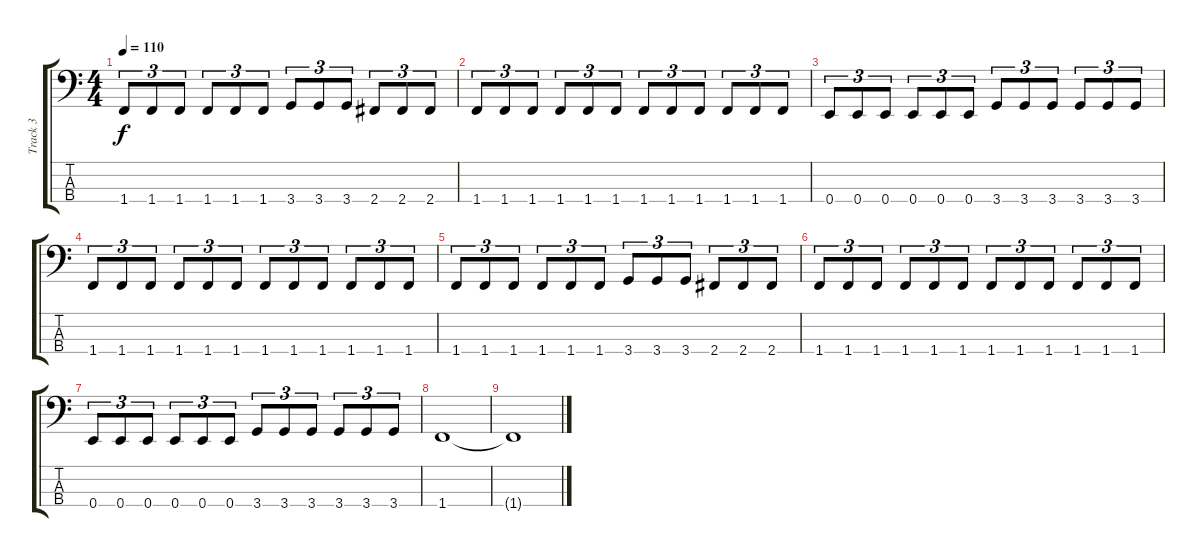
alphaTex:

\track ("Track 3" "Track 3") {instrument electricbasspick}
\staff {score tabs}
\tuning (G2 D2 A1 E1) {hide}
\ts (4 4)
\tempo 110
\clef f4
\ks c
1.4.8{tu (3 2) dy f} 1.4.8{tu (3 2)} 1.4.8{tu (3 2)} 1.4.8{tu (3 2)} 1.4.8{tu (3 2)} 1.4.8{tu (3 2)} 3.4.8{tu (3 2)} 3.4.8{tu (3 2)} 3.4.8{tu (3 2)} 2.4.8{tu (3 2)} 2.4.8{tu (3 2)} 2.4.8{tu (3 2)} |
1.4.8{tu (3 2)} 1.4.8{tu (3 2)} 1.4.8{tu (3 2)} 1.4.8{tu (3 2)} 1.4.8{tu (3 2)} 1.4.8{tu (3 2)} 1.4.8{tu (3 2)} 1.4.8{tu (3 2)} 1.4.8{tu (3 2)} 1.4.8{tu (3 2)} 1.4.8{tu (3 2)} 1.4.8{tu (3 2)} |
0.4.8{tu (3 2)} 0.4.8{tu (3 2)} 0.4.8{tu (3 2)} 0.4.8{tu (3 2)} 0.4.8{tu (3 2)} 0.4.8{tu (3 2)} 3.4.8{tu (3 2)} 3.4.8{tu (3 2)} 3.4.8{tu (3 2)} 3.4.8{tu (3 2)} 3.4.8{tu (3 2)} 3.4.8{tu (3 2)} |
1.4.8{tu (3 2)} 1.4.8{tu (3 2)} 1.4.8{tu (3 2)} 1.4.8{tu (3 2)} 1.4.8{tu (3 2)} 1.4.8{tu (3 2)} 1.4.8{tu (3 2)} 1.4.8{tu (3 2)} 1.4.8{tu (3 2)} 1.4.8{tu (3 2)} 1.4.8{tu (3 2)} 1.4.8{tu (3 2)} |
1.4.8{tu (3 2)} 1.4.8{tu (3 2)} 1.4.8{tu (3 2)} 1.4.8{tu (3 2)} 1.4.8{tu (3 2)} 1.4.8{tu (3 2)} 3.4.8{tu (3 2)} 3.4.8{tu (3 2)} 3.4.8{tu (3 2)} 2.4.8{tu (3 2)} 2.4.8{tu (3 2)} 2.4.8{tu (3 2)} |
1.4.8{tu (3 2)} 1.4.8{tu (3 2)} 1.4.8{tu (3 2)} 1.4.8{tu (3 2)} 1.4.8{tu (3 2)} 1.4.8{tu (3 2)} 1.4.8{tu (3 2)} 1.4.8{tu (3 2)} 1.4.8{tu (3 2)} 1.4.8{tu (3 2)} 1.4.8{tu (3 2)} 1.4.8{tu (3 2)} |
0.4.8{tu (3 2)} 0.4.8{tu (3 2)} 0.4.8{tu (3 2)} 0.4.8{tu (3 2)} 0.4.8{tu (3 2)} 0.4.8{tu (3 2)} 3.4.8{tu (3 2)} 3.4.8{tu (3 2)} 3.4.8{tu (3 2)} 3.4.8{tu (3 2)} 3.4.8{tu (3 2)} 3.4.8{tu (3 2)} |
1.4.1 |
1.4{t}.1
